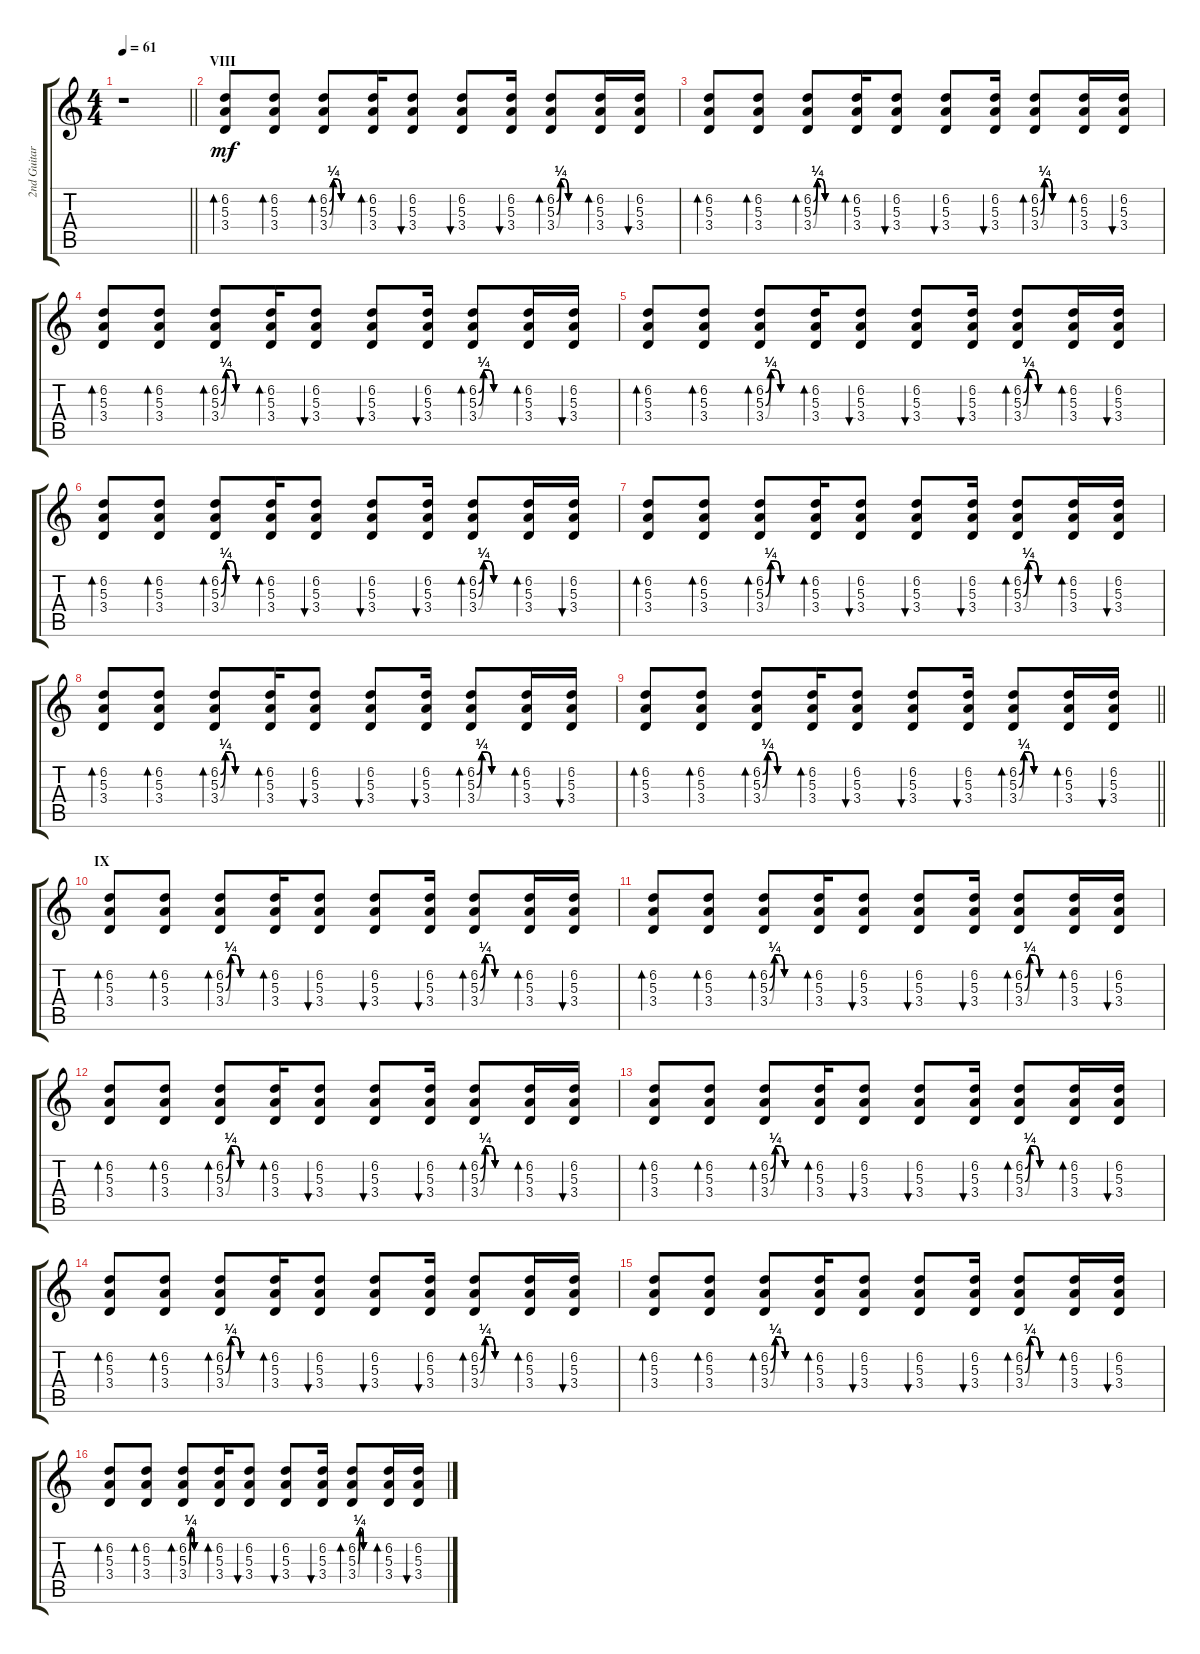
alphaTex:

\track ("2nd Guitar" "2nd Guitar") {instrument acousticguitarsteel}
\staff {score tabs}
\tuning (Db4 Ab3 E3 B2 Gb2 Db2) {hide}
\ts (4 4)
\tempo 61
\clef g2
\barLineRight lightlight
\ks c
r.1{dy mf} |
\section ("" "VIII")
(6.2 5.3 3.4).8{bd 30 volume 2} (6.2 5.3 3.4).8{bd 30} (6.2{be (custom 0 0 10 1 20 1 30 0 60 0)} 5.3{be (custom 0 0 10 1 20 1 30 0 60 0)} 3.4{be (custom 0 0 10 1 20 1 30 0 60 0)}).8{bd 30} (6.2 5.3 3.4).16{bd 30} (6.2 5.3 3.4).8{bu 30} (6.2 5.3 3.4).8{bu 30} (6.2 5.3 3.4).16{bu 30} (6.2{be (custom 0 0 10 1 20 1 30 0 60 0)} 5.3{be (custom 0 0 10 1 20 1 30 0 60 0)} 3.4{be (custom 0 0 10 1 20 1 30 0 60 0)}).8{bd 30} (6.2 5.3 3.4).16{bd 30} (6.2 5.3 3.4).16{bu 30} |
(6.2 5.3 3.4).8{bd 30} (6.2 5.3 3.4).8{bd 30} (6.2{be (custom 0 0 10 1 20 1 30 0 60 0)} 5.3{be (custom 0 0 10 1 20 1 30 0 60 0)} 3.4{be (custom 0 0 10 1 20 1 30 0 60 0)}).8{bd 30} (6.2 5.3 3.4).16{bd 30} (6.2 5.3 3.4).8{bu 30} (6.2 5.3 3.4).8{bu 30} (6.2 5.3 3.4).16{bu 30} (6.2{be (custom 0 0 10 1 20 1 30 0 60 0)} 5.3{be (custom 0 0 10 1 20 1 30 0 60 0)} 3.4{be (custom 0 0 10 1 20 1 30 0 60 0)}).8{bd 30} (6.2 5.3 3.4).16{bd 30} (6.2 5.3 3.4).16{bu 30} |
(6.2 5.3 3.4).8{bd 30} (6.2 5.3 3.4).8{bd 30} (6.2{be (custom 0 0 10 1 20 1 30 0 60 0)} 5.3{be (custom 0 0 10 1 20 1 30 0 60 0)} 3.4{be (custom 0 0 10 1 20 1 30 0 60 0)}).8{bd 30} (6.2 5.3 3.4).16{bd 30} (6.2 5.3 3.4).8{bu 30} (6.2 5.3 3.4).8{bu 30} (6.2 5.3 3.4).16{bu 30} (6.2{be (custom 0 0 10 1 20 1 30 0 60 0)} 5.3{be (custom 0 0 10 1 20 1 30 0 60 0)} 3.4{be (custom 0 0 10 1 20 1 30 0 60 0)}).8{bd 30} (6.2 5.3 3.4).16{bd 30} (6.2 5.3 3.4).16{bu 30} |
(6.2 5.3 3.4).8{bd 30} (6.2 5.3 3.4).8{bd 30} (6.2{be (custom 0 0 10 1 20 1 30 0 60 0)} 5.3{be (custom 0 0 10 1 20 1 30 0 60 0)} 3.4{be (custom 0 0 10 1 20 1 30 0 60 0)}).8{bd 30} (6.2 5.3 3.4).16{bd 30} (6.2 5.3 3.4).8{bu 30} (6.2 5.3 3.4).8{bu 30} (6.2 5.3 3.4).16{bu 30} (6.2{be (custom 0 0 10 1 20 1 30 0 60 0)} 5.3{be (custom 0 0 10 1 20 1 30 0 60 0)} 3.4{be (custom 0 0 10 1 20 1 30 0 60 0)}).8{bd 30} (6.2 5.3 3.4).16{bd 30} (6.2 5.3 3.4).16{bu 30} |
(6.2 5.3 3.4).8{bd 30} (6.2 5.3 3.4).8{bd 30} (6.2{be (custom 0 0 10 1 20 1 30 0 60 0)} 5.3{be (custom 0 0 10 1 20 1 30 0 60 0)} 3.4{be (custom 0 0 10 1 20 1 30 0 60 0)}).8{bd 30} (6.2 5.3 3.4).16{bd 30} (6.2 5.3 3.4).8{bu 30} (6.2 5.3 3.4).8{bu 30} (6.2 5.3 3.4).16{bu 30} (6.2{be (custom 0 0 10 1 20 1 30 0 60 0)} 5.3{be (custom 0 0 10 1 20 1 30 0 60 0)} 3.4{be (custom 0 0 10 1 20 1 30 0 60 0)}).8{bd 30} (6.2 5.3 3.4).16{bd 30} (6.2 5.3 3.4).16{bu 30} |
(6.2 5.3 3.4).8{bd 30} (6.2 5.3 3.4).8{bd 30} (6.2{be (custom 0 0 10 1 20 1 30 0 60 0)} 5.3{be (custom 0 0 10 1 20 1 30 0 60 0)} 3.4{be (custom 0 0 10 1 20 1 30 0 60 0)}).8{bd 30} (6.2 5.3 3.4).16{bd 30} (6.2 5.3 3.4).8{bu 30} (6.2 5.3 3.4).8{bu 30} (6.2 5.3 3.4).16{bu 30} (6.2{be (custom 0 0 10 1 20 1 30 0 60 0)} 5.3{be (custom 0 0 10 1 20 1 30 0 60 0)} 3.4{be (custom 0 0 10 1 20 1 30 0 60 0)}).8{bd 30} (6.2 5.3 3.4).16{bd 30} (6.2 5.3 3.4).16{bu 30} |
(6.2 5.3 3.4).8{bd 30} (6.2 5.3 3.4).8{bd 30} (6.2{be (custom 0 0 10 1 20 1 30 0 60 0)} 5.3{be (custom 0 0 10 1 20 1 30 0 60 0)} 3.4{be (custom 0 0 10 1 20 1 30 0 60 0)}).8{bd 30} (6.2 5.3 3.4).16{bd 30} (6.2 5.3 3.4).8{bu 30} (6.2 5.3 3.4).8{bu 30} (6.2 5.3 3.4).16{bu 30} (6.2{be (custom 0 0 10 1 20 1 30 0 60 0)} 5.3{be (custom 0 0 10 1 20 1 30 0 60 0)} 3.4{be (custom 0 0 10 1 20 1 30 0 60 0)}).8{bd 30} (6.2 5.3 3.4).16{bd 30} (6.2 5.3 3.4).16{bu 30} |
\barLineRight lightlight
(6.2 5.3 3.4).8{bd 30} (6.2 5.3 3.4).8{bd 30} (6.2{be (custom 0 0 10 1 20 1 30 0 60 0)} 5.3{be (custom 0 0 10 1 20 1 30 0 60 0)} 3.4{be (custom 0 0 10 1 20 1 30 0 60 0)}).8{bd 30} (6.2 5.3 3.4).16{bd 30} (6.2 5.3 3.4).8{bu 30} (6.2 5.3 3.4).8{bu 30} (6.2 5.3 3.4).16{bu 30} (6.2{be (custom 0 0 10 1 20 1 30 0 60 0)} 5.3{be (custom 0 0 10 1 20 1 30 0 60 0)} 3.4{be (custom 0 0 10 1 20 1 30 0 60 0)}).8{bd 30} (6.2 5.3 3.4).16{bd 30} (6.2 5.3 3.4).16{bu 30} |
\section ("" "IX")
(6.2 5.3 3.4).8{bd 30 volume 8} (6.2 5.3 3.4).8{bd 30} (6.2{be (custom 0 0 10 1 20 1 30 0 60 0)} 5.3{be (custom 0 0 10 1 20 1 30 0 60 0)} 3.4{be (custom 0 0 10 1 20 1 30 0 60 0)}).8{bd 30} (6.2 5.3 3.4).16{bd 30} (6.2 5.3 3.4).8{bu 30} (6.2 5.3 3.4).8{bu 30} (6.2 5.3 3.4).16{bu 30} (6.2{be (custom 0 0 10 1 20 1 30 0 60 0)} 5.3{be (custom 0 0 10 1 20 1 30 0 60 0)} 3.4{be (custom 0 0 10 1 20 1 30 0 60 0)}).8{bd 30} (6.2 5.3 3.4).16{bd 30} (6.2 5.3 3.4).16{bu 30} |
(6.2 5.3 3.4).8{bd 30} (6.2 5.3 3.4).8{bd 30} (6.2{be (custom 0 0 10 1 20 1 30 0 60 0)} 5.3{be (custom 0 0 10 1 20 1 30 0 60 0)} 3.4{be (custom 0 0 10 1 20 1 30 0 60 0)}).8{bd 30} (6.2 5.3 3.4).16{bd 30} (6.2 5.3 3.4).8{bu 30} (6.2 5.3 3.4).8{bu 30} (6.2 5.3 3.4).16{bu 30} (6.2{be (custom 0 0 10 1 20 1 30 0 60 0)} 5.3{be (custom 0 0 10 1 20 1 30 0 60 0)} 3.4{be (custom 0 0 10 1 20 1 30 0 60 0)}).8{bd 30} (6.2 5.3 3.4).16{bd 30} (6.2 5.3 3.4).16{bu 30} |
(6.2 5.3 3.4).8{bd 30} (6.2 5.3 3.4).8{bd 30} (6.2{be (custom 0 0 10 1 20 1 30 0 60 0)} 5.3{be (custom 0 0 10 1 20 1 30 0 60 0)} 3.4{be (custom 0 0 10 1 20 1 30 0 60 0)}).8{bd 30} (6.2 5.3 3.4).16{bd 30} (6.2 5.3 3.4).8{bu 30} (6.2 5.3 3.4).8{bu 30} (6.2 5.3 3.4).16{bu 30} (6.2{be (custom 0 0 10 1 20 1 30 0 60 0)} 5.3{be (custom 0 0 10 1 20 1 30 0 60 0)} 3.4{be (custom 0 0 10 1 20 1 30 0 60 0)}).8{bd 30} (6.2 5.3 3.4).16{bd 30} (6.2 5.3 3.4).16{bu 30} |
(6.2 5.3 3.4).8{bd 30} (6.2 5.3 3.4).8{bd 30} (6.2{be (custom 0 0 10 1 20 1 30 0 60 0)} 5.3{be (custom 0 0 10 1 20 1 30 0 60 0)} 3.4{be (custom 0 0 10 1 20 1 30 0 60 0)}).8{bd 30} (6.2 5.3 3.4).16{bd 30} (6.2 5.3 3.4).8{bu 30} (6.2 5.3 3.4).8{bu 30} (6.2 5.3 3.4).16{bu 30} (6.2{be (custom 0 0 10 1 20 1 30 0 60 0)} 5.3{be (custom 0 0 10 1 20 1 30 0 60 0)} 3.4{be (custom 0 0 10 1 20 1 30 0 60 0)}).8{bd 30} (6.2 5.3 3.4).16{bd 30} (6.2 5.3 3.4).16{bu 30} |
(6.2 5.3 3.4).8{bd 30} (6.2 5.3 3.4).8{bd 30} (6.2{be (custom 0 0 10 1 20 1 30 0 60 0)} 5.3{be (custom 0 0 10 1 20 1 30 0 60 0)} 3.4{be (custom 0 0 10 1 20 1 30 0 60 0)}).8{bd 30} (6.2 5.3 3.4).16{bd 30} (6.2 5.3 3.4).8{bu 30} (6.2 5.3 3.4).8{bu 30} (6.2 5.3 3.4).16{bu 30} (6.2{be (custom 0 0 10 1 20 1 30 0 60 0)} 5.3{be (custom 0 0 10 1 20 1 30 0 60 0)} 3.4{be (custom 0 0 10 1 20 1 30 0 60 0)}).8{bd 30} (6.2 5.3 3.4).16{bd 30} (6.2 5.3 3.4).16{bu 30} |
(6.2 5.3 3.4).8{bd 30} (6.2 5.3 3.4).8{bd 30} (6.2{be (custom 0 0 10 1 20 1 30 0 60 0)} 5.3{be (custom 0 0 10 1 20 1 30 0 60 0)} 3.4{be (custom 0 0 10 1 20 1 30 0 60 0)}).8{bd 30} (6.2 5.3 3.4).16{bd 30} (6.2 5.3 3.4).8{bu 30} (6.2 5.3 3.4).8{bu 30} (6.2 5.3 3.4).16{bu 30} (6.2{be (custom 0 0 10 1 20 1 30 0 60 0)} 5.3{be (custom 0 0 10 1 20 1 30 0 60 0)} 3.4{be (custom 0 0 10 1 20 1 30 0 60 0)}).8{bd 30} (6.2 5.3 3.4).16{bd 30} (6.2 5.3 3.4).16{bu 30} |
(6.2 5.3 3.4).8{bd 30} (6.2 5.3 3.4).8{bd 30} (6.2{be (custom 0 0 10 1 20 1 30 0 60 0)} 5.3{be (custom 0 0 10 1 20 1 30 0 60 0)} 3.4{be (custom 0 0 10 1 20 1 30 0 60 0)}).8{bd 30} (6.2 5.3 3.4).16{bd 30} (6.2 5.3 3.4).8{bu 30} (6.2 5.3 3.4).8{bu 30} (6.2 5.3 3.4).16{bu 30} (6.2{be (custom 0 0 10 1 20 1 30 0 60 0)} 5.3{be (custom 0 0 10 1 20 1 30 0 60 0)} 3.4{be (custom 0 0 10 1 20 1 30 0 60 0)}).8{bd 30} (6.2 5.3 3.4).16{bd 30} (6.2 5.3 3.4).16{bu 30}
